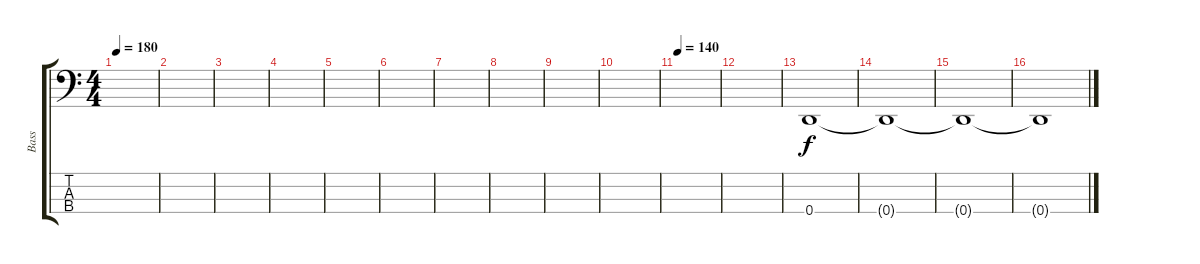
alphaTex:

\track ("Bass" "Bass") {instrument electricbasspick}
\staff {score tabs}
\tuning (F2 C2 G1 D1) {hide}
\ts (4 4)
\tempo 180
\clef f4
\ks c
|
|
|
|
|
|
|
|
|
|
\tempo 140
|
|
0.4.1 |
0.4{t}.1 |
0.4{t}.1 |
0.4{t}.1
